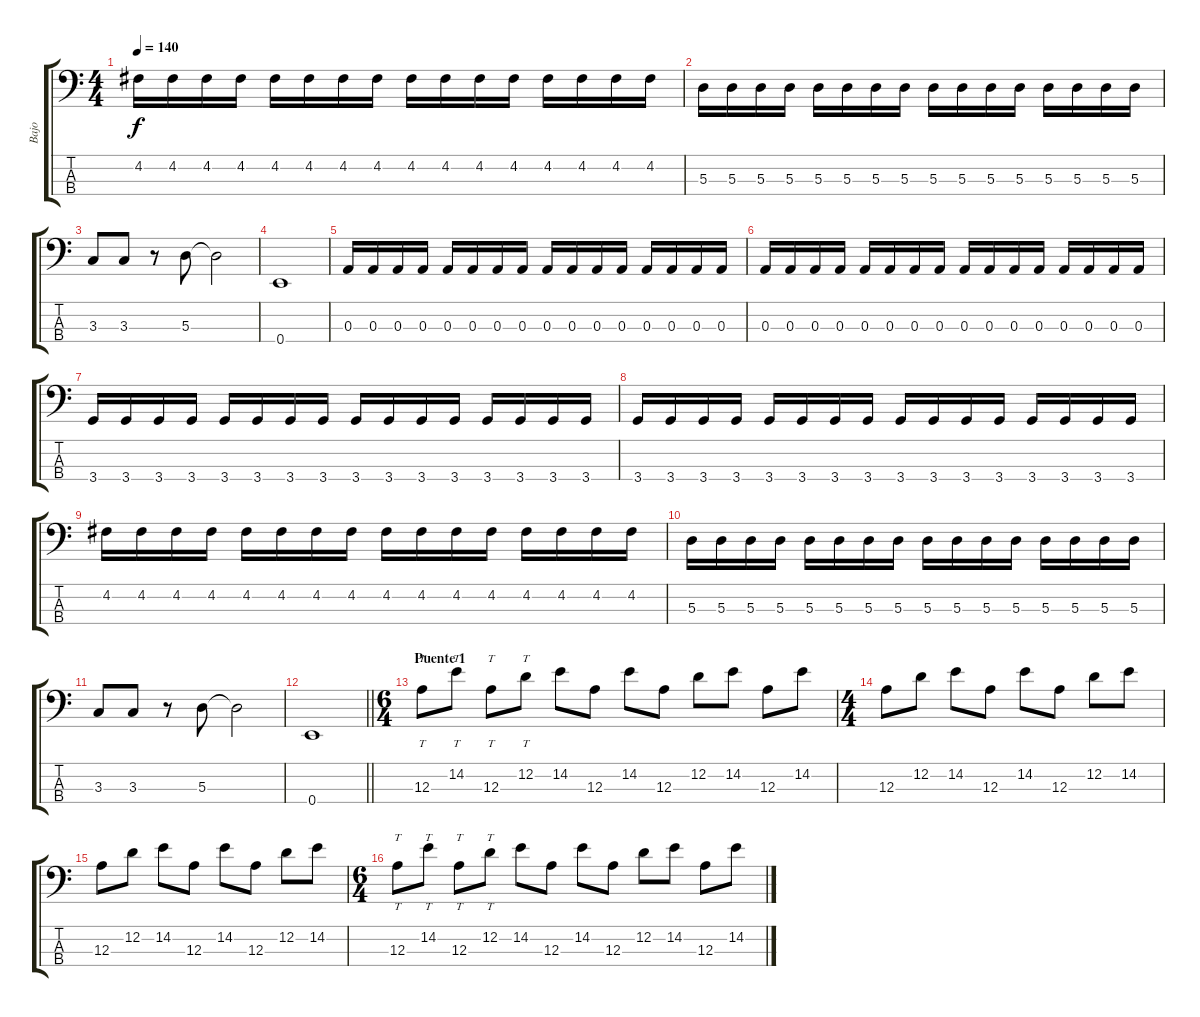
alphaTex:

\track ("Bajo" "Bajo") {instrument electricbassfinger}
\staff {score tabs}
\tuning (G2 D2 A1 E1) {hide}
\ts (4 4)
\tempo 140
\clef f4
\ks c
4.2.16{dy f} 4.2.16 4.2.16 4.2.16 4.2.16 4.2.16 4.2.16 4.2.16 4.2.16 4.2.16 4.2.16 4.2.16 4.2.16 4.2.16 4.2.16 4.2.16 |
5.3.16 5.3.16 5.3.16 5.3.16 5.3.16 5.3.16 5.3.16 5.3.16 5.3.16 5.3.16 5.3.16 5.3.16 5.3.16 5.3.16 5.3.16 5.3.16 |
3.3.8 3.3.8 r.8 5.3.8 5.3{t}.2 |
0.4.1 |
0.3.16 0.3.16 0.3.16 0.3.16 0.3.16 0.3.16 0.3.16 0.3.16 0.3.16 0.3.16 0.3.16 0.3.16 0.3.16 0.3.16 0.3.16 0.3.16 |
0.3.16 0.3.16 0.3.16 0.3.16 0.3.16 0.3.16 0.3.16 0.3.16 0.3.16 0.3.16 0.3.16 0.3.16 0.3.16 0.3.16 0.3.16 0.3.16 |
3.4.16 3.4.16 3.4.16 3.4.16 3.4.16 3.4.16 3.4.16 3.4.16 3.4.16 3.4.16 3.4.16 3.4.16 3.4.16 3.4.16 3.4.16 3.4.16 |
3.4.16 3.4.16 3.4.16 3.4.16 3.4.16 3.4.16 3.4.16 3.4.16 3.4.16 3.4.16 3.4.16 3.4.16 3.4.16 3.4.16 3.4.16 3.4.16 |
4.2.16 4.2.16 4.2.16 4.2.16 4.2.16 4.2.16 4.2.16 4.2.16 4.2.16 4.2.16 4.2.16 4.2.16 4.2.16 4.2.16 4.2.16 4.2.16 |
5.3.16 5.3.16 5.3.16 5.3.16 5.3.16 5.3.16 5.3.16 5.3.16 5.3.16 5.3.16 5.3.16 5.3.16 5.3.16 5.3.16 5.3.16 5.3.16 |
3.3.8 3.3.8 r.8 5.3.8 5.3{t}.2 |
\barLineRight lightlight
0.4.1 |
\ts (6 4)
\section ("" "Puente 1")
12.3.8{tt} 14.2.8{tt} 12.3.8{tt} 12.2.8{tt} 14.2.8 12.3.8 14.2.8 12.3.8 12.2.8 14.2.8 12.3.8 14.2.8 |
\ts (4 4)
12.3.8 12.2.8 14.2.8 12.3.8 14.2.8 12.3.8 12.2.8 14.2.8 |
12.3.8 12.2.8 14.2.8 12.3.8 14.2.8 12.3.8 12.2.8 14.2.8 |
\ts (6 4)
12.3.8{tt} 14.2.8{tt} 12.3.8{tt} 12.2.8{tt} 14.2.8 12.3.8 14.2.8 12.3.8 12.2.8 14.2.8 12.3.8 14.2.8
